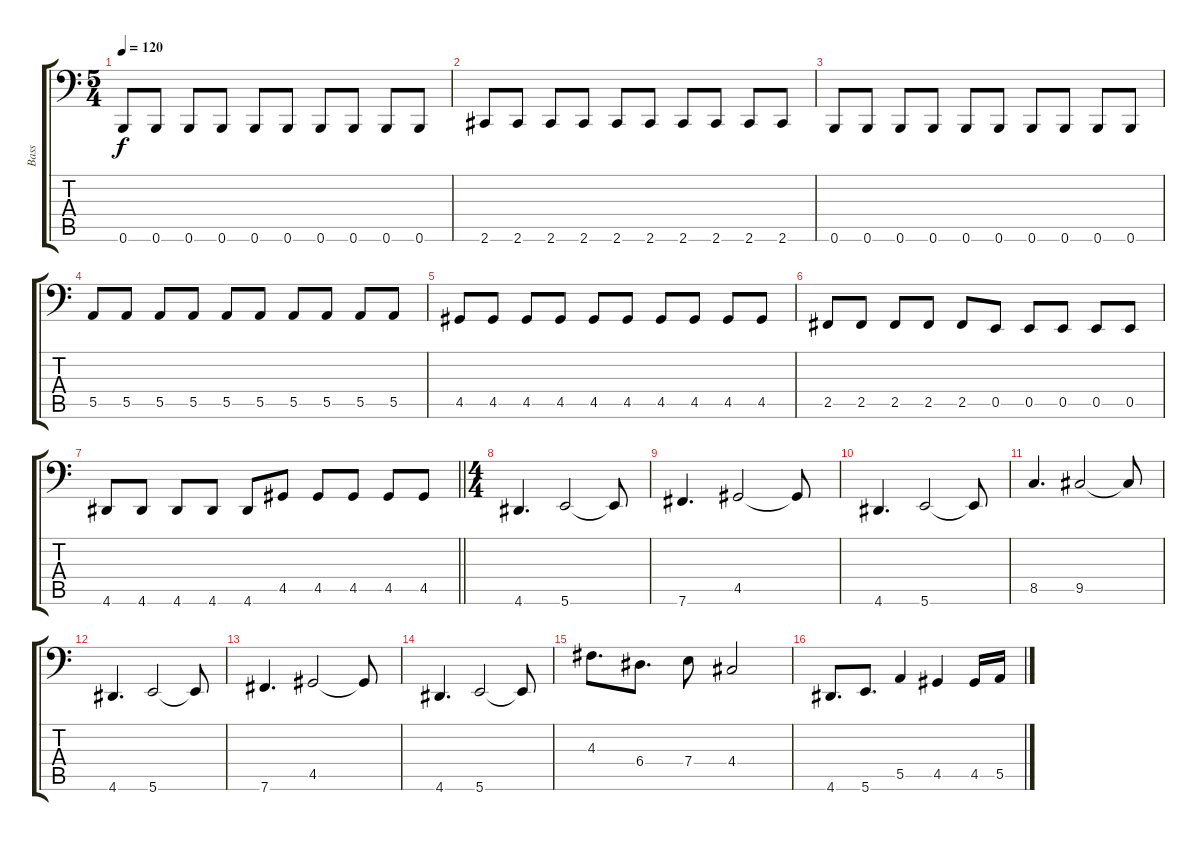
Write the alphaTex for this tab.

\track ("Bass" "Bass") {instrument electricbassfinger}
\staff {score tabs}
\tuning (C3 G2 D2 A1 E1 B0) {hide}
\ts (5 4)
\tempo 120
\clef f4
\ks c
0.6.8{dy f} 0.6.8 0.6.8 0.6.8 0.6.8 0.6.8 0.6.8 0.6.8 0.6.8 0.6.8 |
2.6.8 2.6.8 2.6.8 2.6.8 2.6.8 2.6.8 2.6.8 2.6.8 2.6.8 2.6.8 |
0.6.8 0.6.8 0.6.8 0.6.8 0.6.8 0.6.8 0.6.8 0.6.8 0.6.8 0.6.8 |
5.5.8 5.5.8 5.5.8 5.5.8 5.5.8 5.5.8 5.5.8 5.5.8 5.5.8 5.5.8 |
4.5.8 4.5.8 4.5.8 4.5.8 4.5.8 4.5.8 4.5.8 4.5.8 4.5.8 4.5.8 |
2.5.8 2.5.8 2.5.8 2.5.8 2.5.8 0.5.8 0.5.8 0.5.8 0.5.8 0.5.8 |
\barLineRight lightlight
4.6.8 4.6.8 4.6.8 4.6.8 4.6.8 4.5.8 4.5.8 4.5.8 4.5.8 4.5.8 |
\ts (4 4)
4.6.4{d} 5.6.2 5.6{t}.8 |
7.6.4{d} 4.5.2 4.5{t}.8 |
4.6.4{d} 5.6.2 5.6{t}.8 |
8.5.4{d} 9.5.2 9.5{t}.8 |
4.6.4{d} 5.6.2 5.6{t}.8 |
7.6.4{d} 4.5.2 4.5{t}.8 |
4.6.4{d} 5.6.2 5.6{t}.8 |
4.3.8{d} 6.4.8{d} 7.4.8 4.4.2 |
4.6.8{d} 5.6.8{d} 5.5.4 4.5.4 4.5.16 5.5.16
